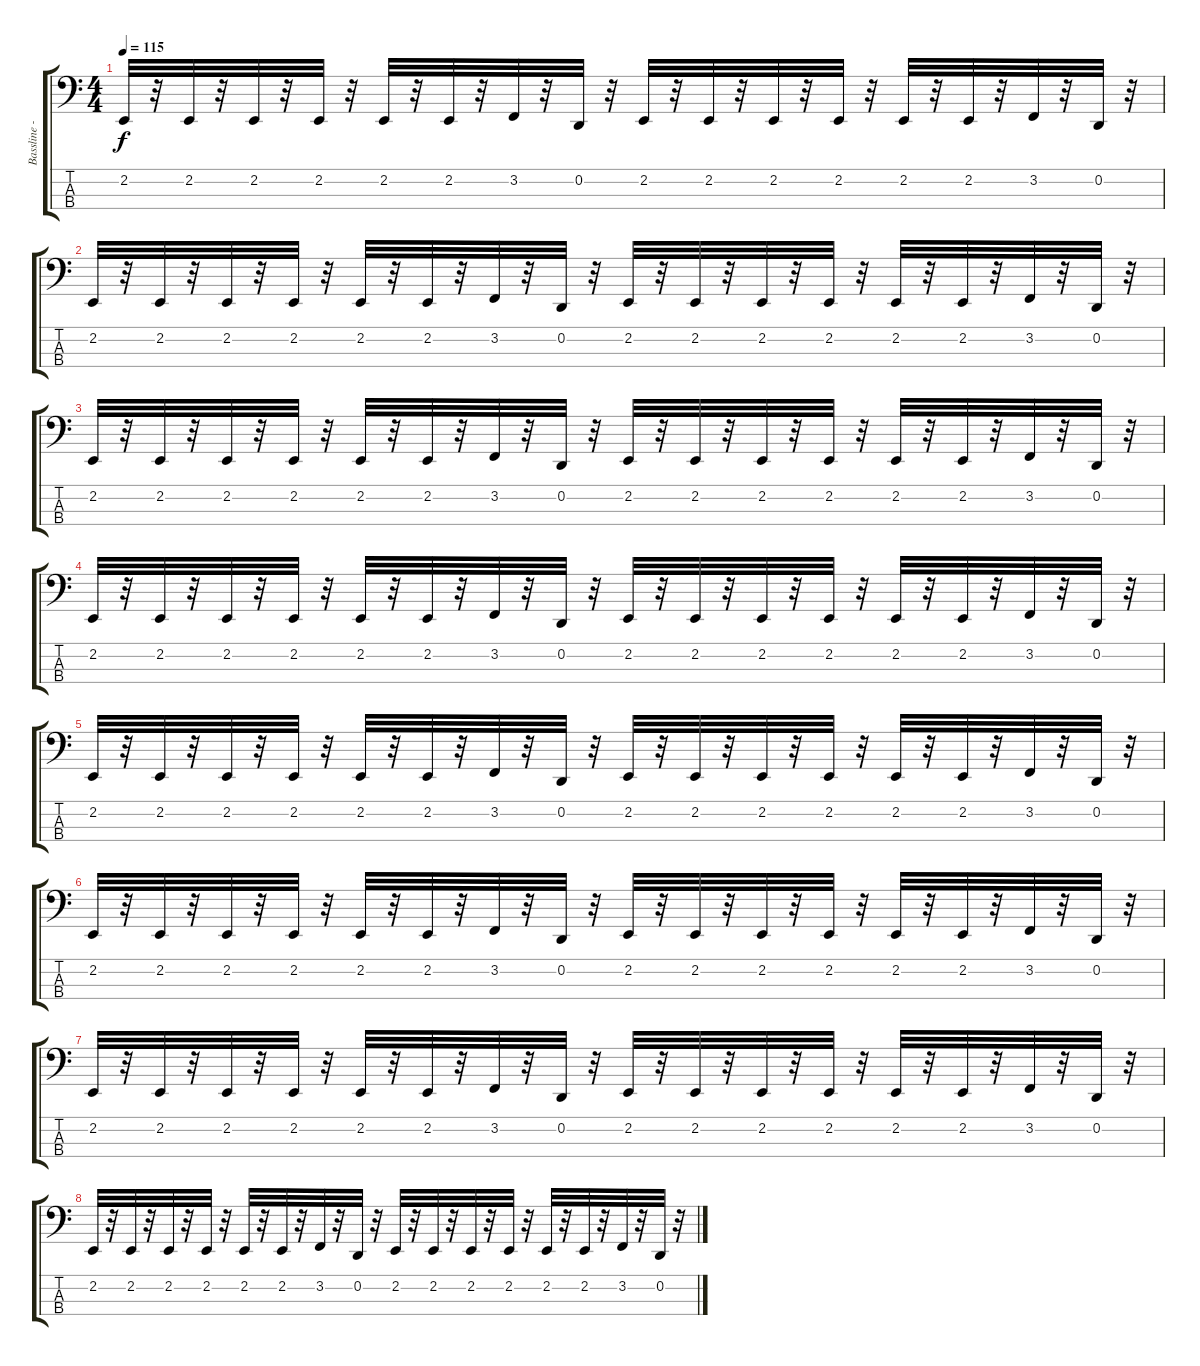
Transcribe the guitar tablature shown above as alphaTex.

\track ("Bassline -1 Octave" "Bassline -") {instrument lead2sawtooth}
\staff {score tabs}
\tuning (G2 D2 A1 E1) {hide}
\ts (4 4)
\tempo 115
\clef f4
\ks c
2.2.32{dy f} r.32 2.2.32 r.32 2.2.32 r.32 2.2.32 r.32 2.2.32 r.32 2.2.32 r.32 3.2.32 r.32 0.2.32 r.32 2.2.32 r.32 2.2.32 r.32 2.2.32 r.32 2.2.32 r.32 2.2.32 r.32 2.2.32 r.32 3.2.32 r.32 0.2.32 r.32 |
2.2.32 r.32 2.2.32 r.32 2.2.32 r.32 2.2.32 r.32 2.2.32 r.32 2.2.32 r.32 3.2.32 r.32 0.2.32 r.32 2.2.32 r.32 2.2.32 r.32 2.2.32 r.32 2.2.32 r.32 2.2.32 r.32 2.2.32 r.32 3.2.32 r.32 0.2.32 r.32 |
2.2.32 r.32 2.2.32 r.32 2.2.32 r.32 2.2.32 r.32 2.2.32 r.32 2.2.32 r.32 3.2.32 r.32 0.2.32 r.32 2.2.32 r.32 2.2.32 r.32 2.2.32 r.32 2.2.32 r.32 2.2.32 r.32 2.2.32 r.32 3.2.32 r.32 0.2.32 r.32 |
2.2.32 r.32 2.2.32 r.32 2.2.32 r.32 2.2.32 r.32 2.2.32 r.32 2.2.32 r.32 3.2.32 r.32 0.2.32 r.32 2.2.32 r.32 2.2.32 r.32 2.2.32 r.32 2.2.32 r.32 2.2.32 r.32 2.2.32 r.32 3.2.32 r.32 0.2.32 r.32 |
2.2.32 r.32 2.2.32 r.32 2.2.32 r.32 2.2.32 r.32 2.2.32 r.32 2.2.32 r.32 3.2.32 r.32 0.2.32 r.32 2.2.32 r.32 2.2.32 r.32 2.2.32 r.32 2.2.32 r.32 2.2.32 r.32 2.2.32 r.32 3.2.32 r.32 0.2.32 r.32 |
2.2.32 r.32 2.2.32 r.32 2.2.32 r.32 2.2.32 r.32 2.2.32 r.32 2.2.32 r.32 3.2.32 r.32 0.2.32 r.32 2.2.32 r.32 2.2.32 r.32 2.2.32 r.32 2.2.32 r.32 2.2.32 r.32 2.2.32 r.32 3.2.32 r.32 0.2.32 r.32 |
2.2.32 r.32 2.2.32 r.32 2.2.32 r.32 2.2.32 r.32 2.2.32 r.32 2.2.32 r.32 3.2.32 r.32 0.2.32 r.32 2.2.32 r.32 2.2.32 r.32 2.2.32 r.32 2.2.32 r.32 2.2.32 r.32 2.2.32 r.32 3.2.32 r.32 0.2.32 r.32 |
2.2.32 r.32 2.2.32 r.32 2.2.32 r.32 2.2.32 r.32 2.2.32 r.32 2.2.32 r.32 3.2.32 r.32 0.2.32 r.32 2.2.32 r.32 2.2.32 r.32 2.2.32 r.32 2.2.32 r.32 2.2.32 r.32 2.2.32 r.32 3.2.32 r.32 0.2.32 r.32
